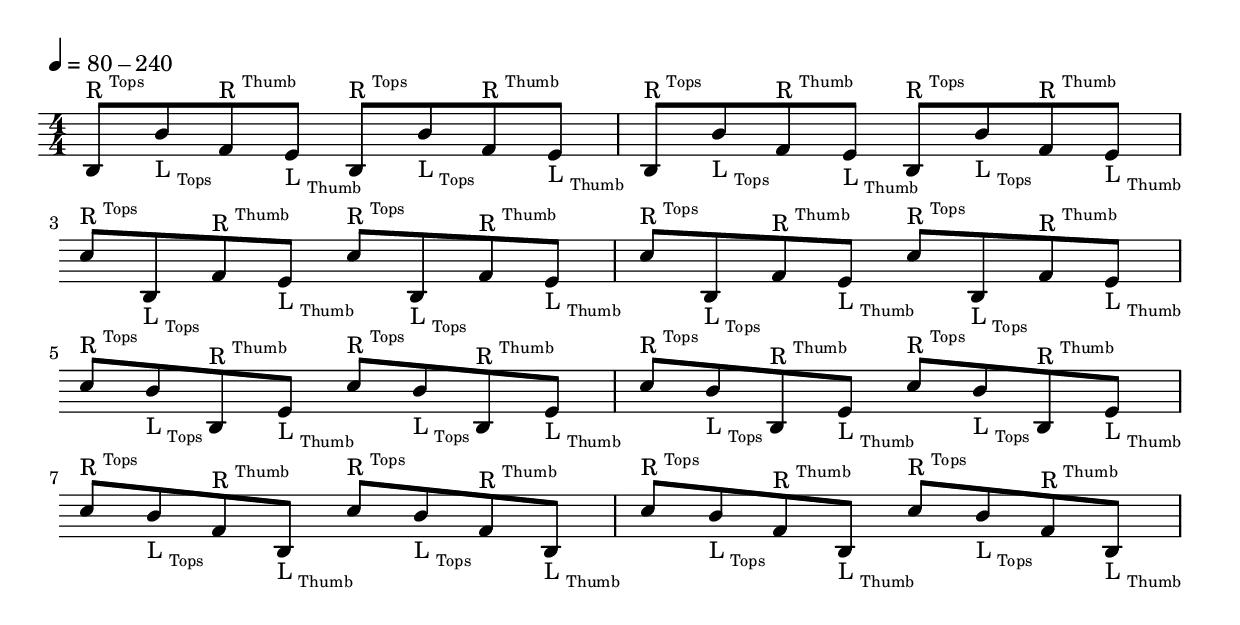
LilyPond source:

\version "2.24.1"
\include "../global.ly"

\layout {
  indent = -3.5
}

\relative {
  \defaultScoreSettings
  \tempo 4 = 80 - 240
  \time 4/4

  \repeat unfold 4 {  b8^\RTopsTop  b'_\LTopsBtm   f^\RThumbTop   e_\LThumbBtm } \break
  \repeat unfold 4 { c'8^\RTopsTop  b,_\LTopsBtm  f'^\RThumbTop   e_\LThumbBtm } \break
  \repeat unfold 4 { c'8^\RTopsTop   b_\LTopsBtm  b,^\RThumbTop   e_\LThumbBtm } \break
  \repeat unfold 4 { c'8^\RTopsTop   b_\LTopsBtm   f^\RThumbTop  b,_\LThumbBtm } \break
}